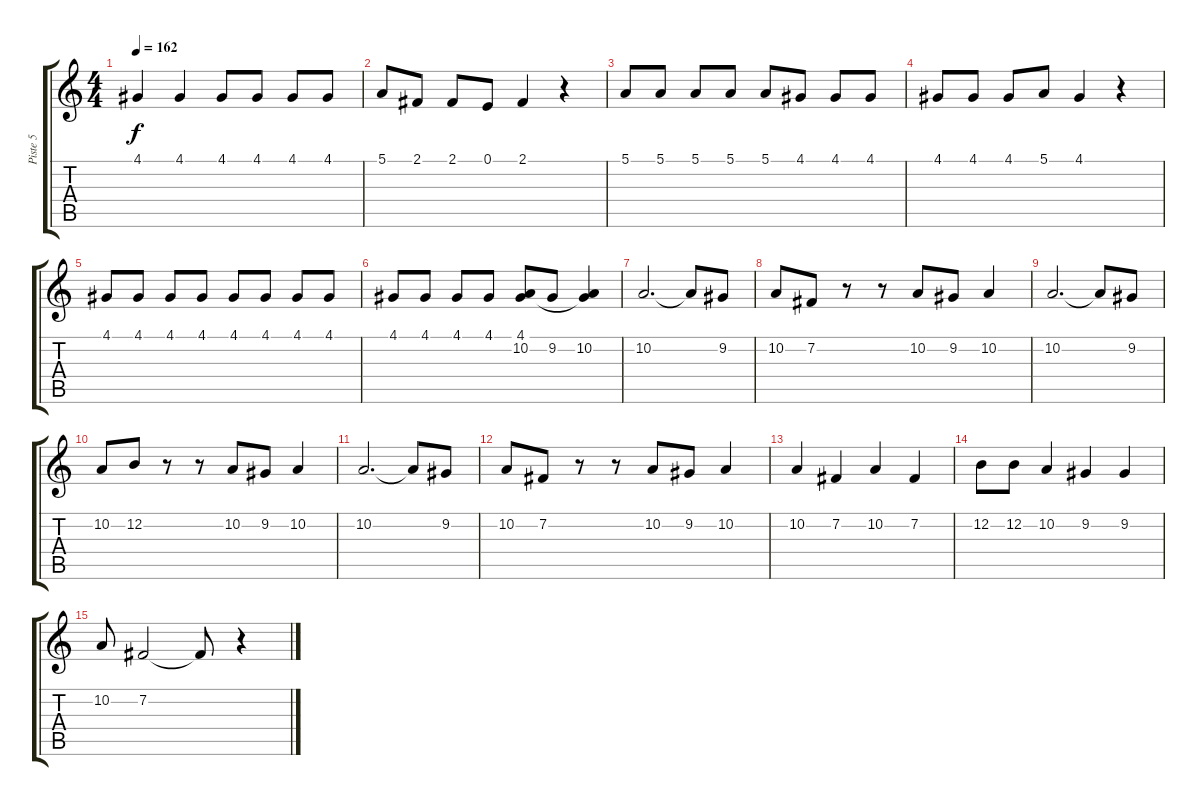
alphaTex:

\track ("Piste 5" "Piste 5") {instrument bassoon}
\staff {score tabs}
\tuning (E4 B3 G3 D3 A2 E2) {hide}
\ts (4 4)
\tempo 162
\clef g2
\ks c
4.1.4{dy f} 4.1.4 4.1.8 4.1.8 4.1.8 4.1.8 |
5.1.8 2.1.8 2.1.8 0.1.8 2.1.4 r.4 |
5.1.8 5.1.8 5.1.8 5.1.8 5.1.8 4.1.8 4.1.8 4.1.8 |
4.1.8 4.1.8 4.1.8 5.1.8 4.1.4 r.4 |
4.1.8 4.1.8 4.1.8 4.1.8 4.1.8 4.1.8 4.1.8 4.1.8 |
4.1.8 4.1.8 4.1.8 4.1.8 (4.1 10.2).8 9.2.8 (4.1{t} 10.2).4 |
10.2.2{d} 10.2{t}.8 9.2.8 |
10.2.8 7.2.8 r.8 r.8 10.2.8 9.2.8 10.2.4 |
10.2.2{d} 10.2{t}.8 9.2.8 |
10.2.8 12.2.8 r.8 r.8 10.2.8 9.2.8 10.2.4 |
10.2.2{d} 10.2{t}.8 9.2.8 |
10.2.8 7.2.8 r.8 r.8 10.2.8 9.2.8 10.2.4 |
10.2.4 7.2.4 10.2.4 7.2.4 |
12.2.8 12.2.8 10.2.4 9.2.4 9.2.4 |
10.2.8 7.2.2 7.2{t}.8 r.4
